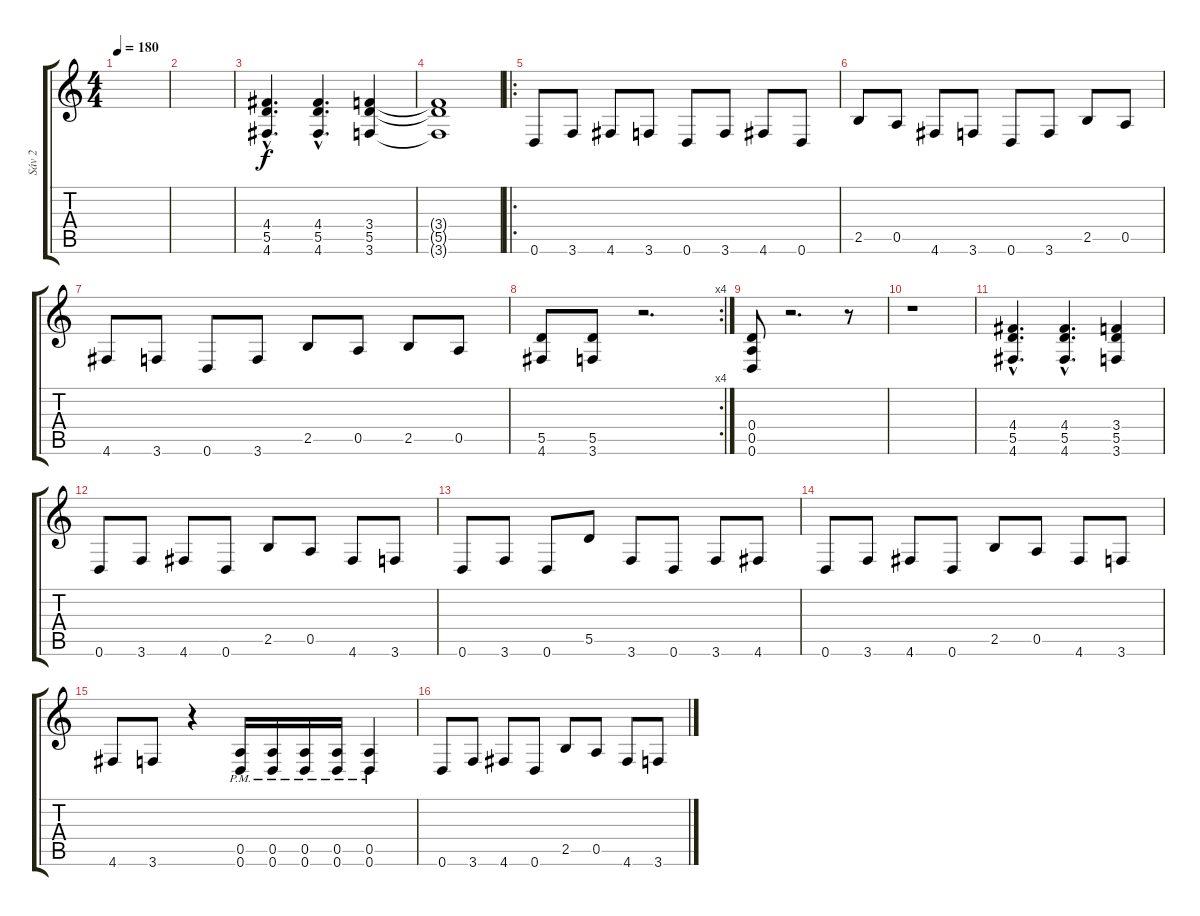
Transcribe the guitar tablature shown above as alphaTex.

\track ("Sáv 2" "Sáv 2") {instrument overdrivenguitar}
\staff {score tabs}
\tuning (E4 B3 G3 D3 A2 D2) {hide}
\ts (4 4)
\tempo 180
\clef g2
\ks c
|
|
(4.4{hac} 5.5{hac} 4.6{hac}).4{d} (4.4{hac} 5.5{hac} 4.6{hac}).4{d} (3.4 5.5 3.6).4 |
(3.4{t} 5.5{t} 3.6{t}).1 |
\ro
0.6.8 3.6.8 4.6.8 3.6.8 0.6.8 3.6.8 4.6.8 0.6.8 |
2.5.8 0.5.8 4.6.8 3.6.8 0.6.8 3.6.8 2.5.8 0.5.8 |
4.6.8 3.6.8 0.6.8 3.6.8 2.5.8 0.5.8 2.5.8 0.5.8 |
\rc 4
(5.5 4.6).8 (5.5 3.6).8 r.2{d} |
(0.4 0.5 0.6).8 r.2{d} r.8 |
r.1 |
(4.4{hac} 5.5{hac} 4.6{hac}).4{d} (4.4{hac} 5.5{hac} 4.6{hac}).4{d} (3.4 5.5 3.6).4 |
0.6.8 3.6.8 4.6.8 0.6.8 2.5.8 0.5.8 4.6.8 3.6.8 |
0.6.8 3.6.8 0.6.8 5.5.8 3.6.8 0.6.8 3.6.8 4.6.8 |
0.6.8 3.6.8 4.6.8 0.6.8 2.5.8 0.5.8 4.6.8 3.6.8 |
4.6.8 3.6.8 r.4 (0.5{pm} 0.6{pm}).16 (0.5{pm} 0.6{pm}).16 (0.5{pm} 0.6{pm}).16 (0.5{pm} 0.6{pm}).16 (0.5{pm} 0.6{pm}).4 |
0.6.8 3.6.8 4.6.8 0.6.8 2.5.8 0.5.8 4.6.8 3.6.8
